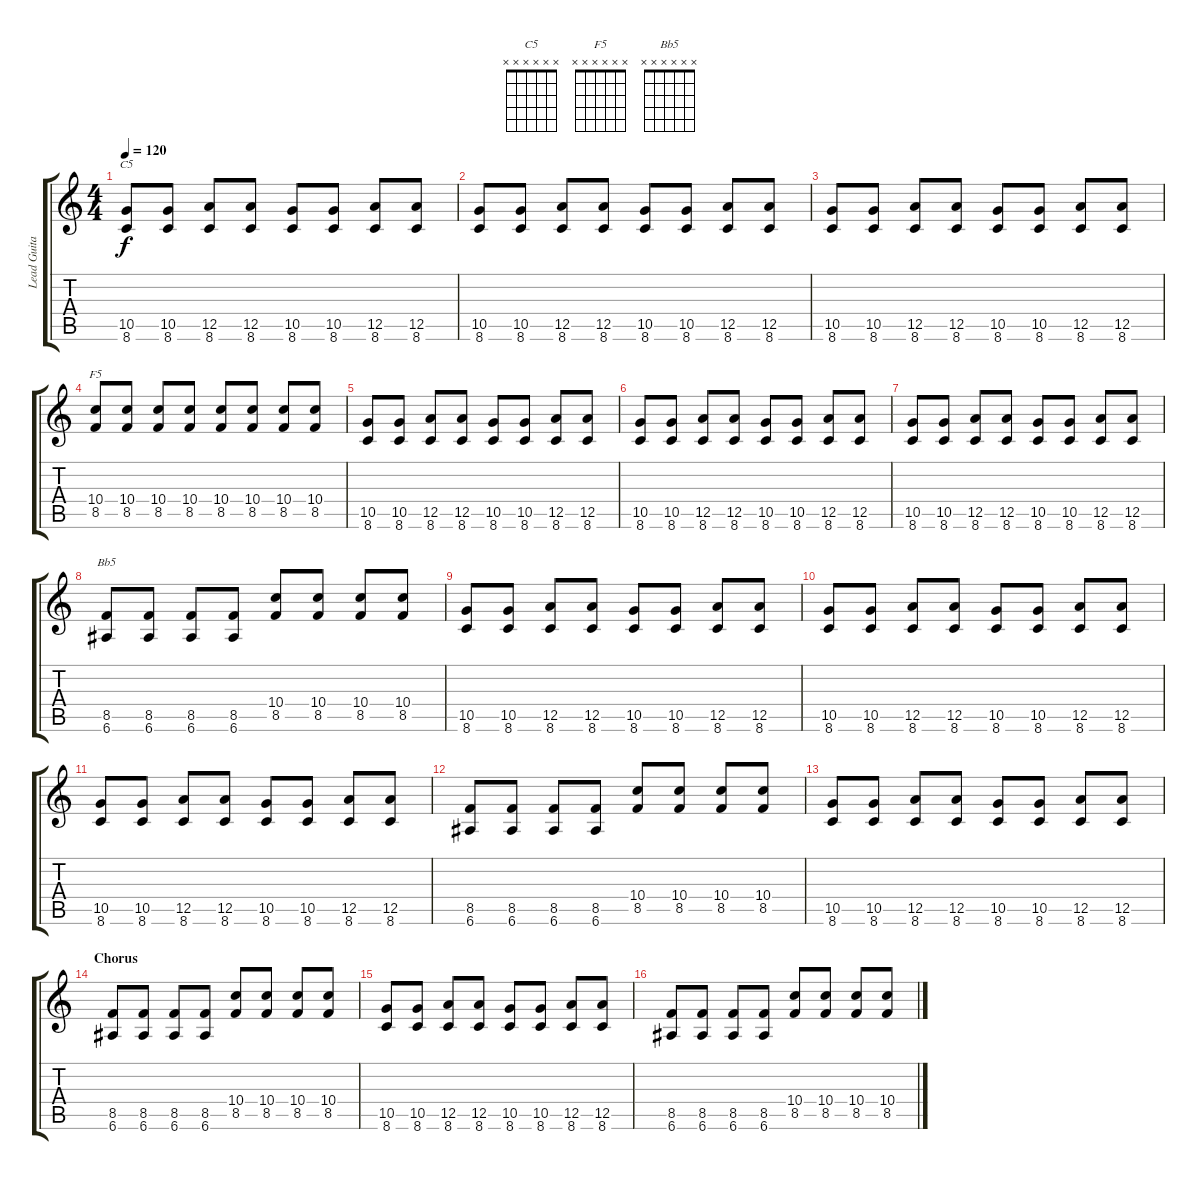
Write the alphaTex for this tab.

\track ("Lead Guitar " "Lead Guita") {instrument overdrivenguitar}
\staff {score tabs}
\tuning (E4 B3 G3 D3 A2 E2) {hide}
\chord ("C5" x x x x x x)
\chord ("F5" x x x x x x)
\chord ("Bb5" x x x x x x)
\ts (4 4)
\tempo 120
\clef g2
\ks c
(10.5 8.6).8{ch "C5" dy f} (10.5 8.6).8 (12.5 8.6).8 (12.5 8.6).8 (10.5 8.6).8 (10.5 8.6).8 (12.5 8.6).8 (12.5 8.6).8 |
(10.5 8.6).8 (10.5 8.6).8 (12.5 8.6).8 (12.5 8.6).8 (10.5 8.6).8 (10.5 8.6).8 (12.5 8.6).8 (12.5 8.6).8 |
(10.5 8.6).8 (10.5 8.6).8 (12.5 8.6).8 (12.5 8.6).8 (10.5 8.6).8 (10.5 8.6).8 (12.5 8.6).8 (12.5 8.6).8 |
(10.4 8.5).8{ch "F5"} (10.4 8.5).8 (10.4 8.5).8 (10.4 8.5).8 (10.4 8.5).8 (10.4 8.5).8 (10.4 8.5).8 (10.4 8.5).8 |
(10.5 8.6).8 (10.5 8.6).8 (12.5 8.6).8 (12.5 8.6).8 (10.5 8.6).8 (10.5 8.6).8 (12.5 8.6).8 (12.5 8.6).8 |
(10.5 8.6).8 (10.5 8.6).8 (12.5 8.6).8 (12.5 8.6).8 (10.5 8.6).8 (10.5 8.6).8 (12.5 8.6).8 (12.5 8.6).8 |
(10.5 8.6).8 (10.5 8.6).8 (12.5 8.6).8 (12.5 8.6).8 (10.5 8.6).8 (10.5 8.6).8 (12.5 8.6).8 (12.5 8.6).8 |
(8.5 6.6).8{ch "Bb5"} (8.5 6.6).8 (8.5 6.6).8 (8.5 6.6).8 (10.4 8.5).8 (10.4 8.5).8 (10.4 8.5).8 (10.4 8.5).8 |
(10.5 8.6).8 (10.5 8.6).8 (12.5 8.6).8 (12.5 8.6).8 (10.5 8.6).8 (10.5 8.6).8 (12.5 8.6).8 (12.5 8.6).8 |
(10.5 8.6).8 (10.5 8.6).8 (12.5 8.6).8 (12.5 8.6).8 (10.5 8.6).8 (10.5 8.6).8 (12.5 8.6).8 (12.5 8.6).8 |
(10.5 8.6).8 (10.5 8.6).8 (12.5 8.6).8 (12.5 8.6).8 (10.5 8.6).8 (10.5 8.6).8 (12.5 8.6).8 (12.5 8.6).8 |
(8.5 6.6).8 (8.5 6.6).8 (8.5 6.6).8 (8.5 6.6).8 (10.4 8.5).8 (10.4 8.5).8 (10.4 8.5).8 (10.4 8.5).8 |
(10.5 8.6).8 (10.5 8.6).8 (12.5 8.6).8 (12.5 8.6).8 (10.5 8.6).8 (10.5 8.6).8 (12.5 8.6).8 (12.5 8.6).8 |
\section ("" "Chorus")
(8.5 6.6).8 (8.5 6.6).8 (8.5 6.6).8 (8.5 6.6).8 (10.4 8.5).8 (10.4 8.5).8 (10.4 8.5).8 (10.4 8.5).8 |
(10.5 8.6).8 (10.5 8.6).8 (12.5 8.6).8 (12.5 8.6).8 (10.5 8.6).8 (10.5 8.6).8 (12.5 8.6).8 (12.5 8.6).8 |
(8.5 6.6).8 (8.5 6.6).8 (8.5 6.6).8 (8.5 6.6).8 (10.4 8.5).8 (10.4 8.5).8 (10.4 8.5).8 (10.4 8.5).8
